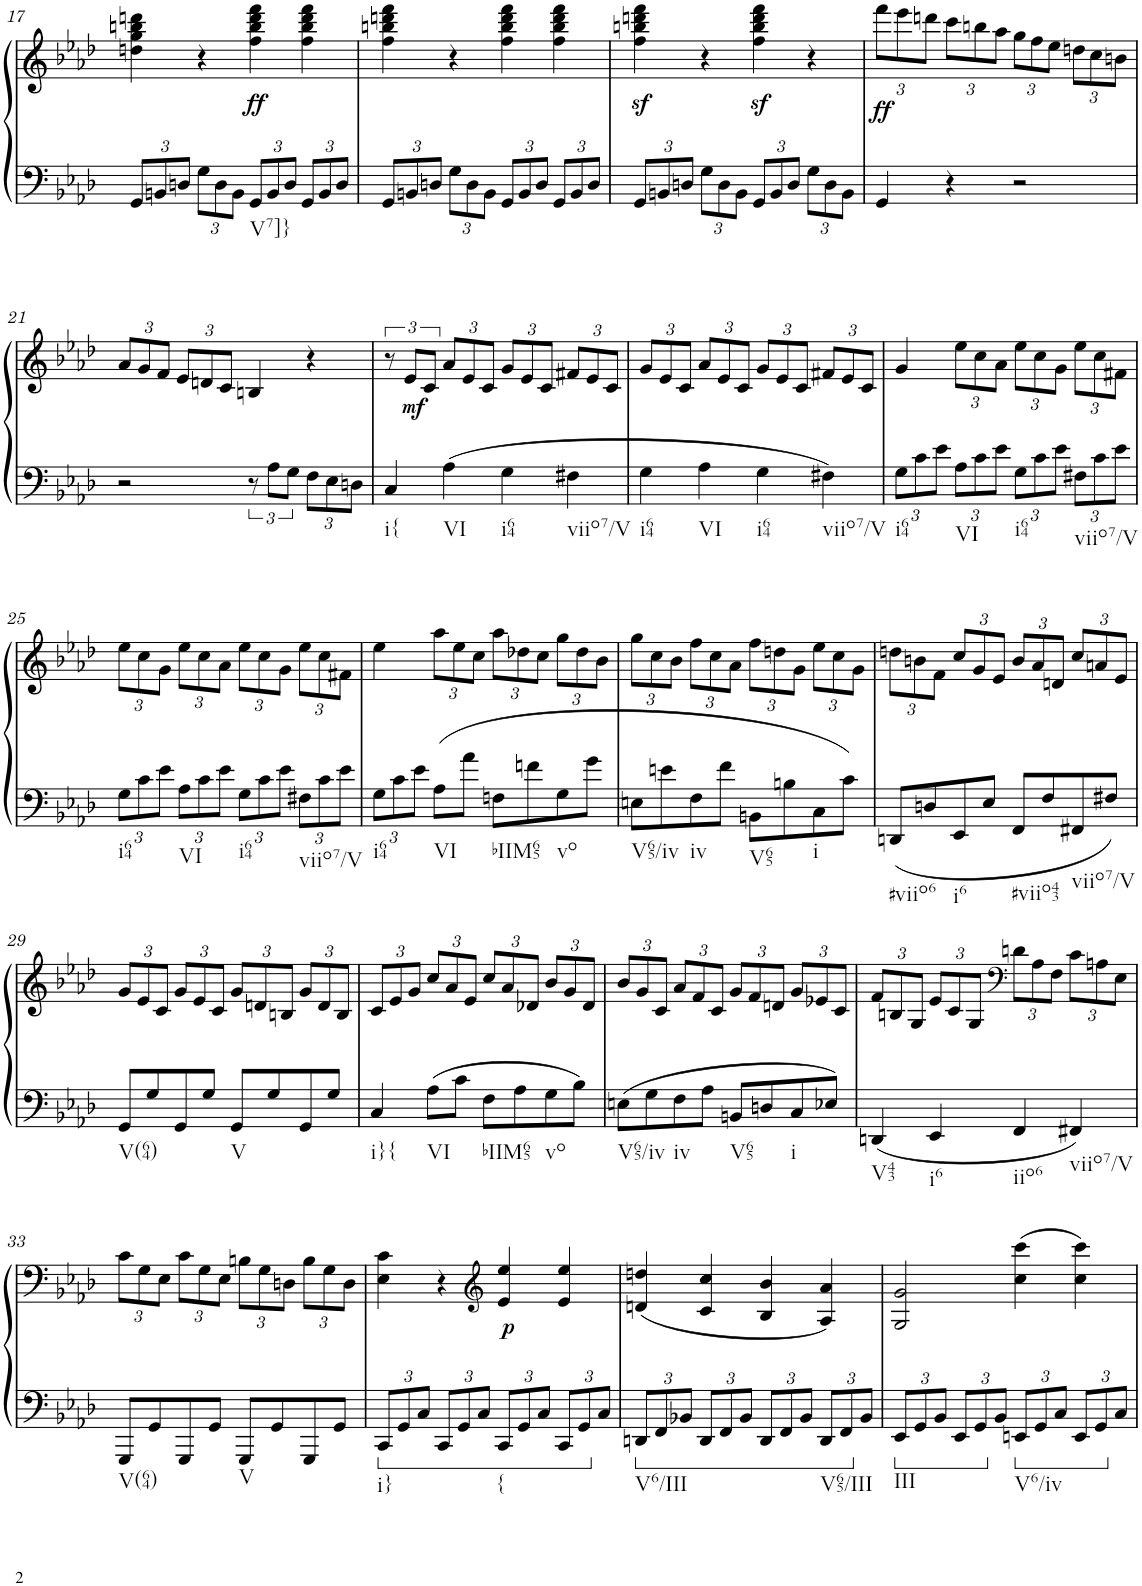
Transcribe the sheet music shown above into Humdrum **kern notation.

**kern	**kern	**dynam
*part1	*part1	*part1
*staff2	*staff1	*staff1/2
*I"Piano	*	*
*I'Pno.	*	*
!!LO:PB:g=z
*clefF4	*clefG2	*
*k[b-e-a-d-]	*k[b-e-a-d-]	*
*A-:	*A-:	*
*M2/2	*M2/2	*
*met(c|)	*met(c|)	*
*Xbrackettup	*	*
=17	=17	=17
12GG/L	4ddn\ 4gg\ 4bbn\ 4dddn\	.
12BBn/	.	.
12Dn/J	.	.
12G\L	4r	.
12D\	.	.
12BB\J	.	.
!LO:TX:b:t=V7]}	!	!
!	!	!LO:DY:b
12GG/L	4ff\ 4bb\ 4ddd\ 4fff\	ff
12BB/	.	.
12D/J	.	.
12GG/L	4ff\ 4bb\ 4ddd\ 4fff\	.
12BB/	.	.
12D/J	.	.
=18	=18	=18
12GG/L	4ff\ 4bbn\ 4dddn\ 4fff\	.
12BBn/	.	.
12Dn/J	.	.
12G\L	4r	.
12D\	.	.
12BB\J	.	.
12GG/L	4ff\ 4bb\ 4ddd\ 4fff\	.
12BB/	.	.
12D/J	.	.
12GG/L	4ff\ 4bb\ 4ddd\ 4fff\	.
12BB/	.	.
12D/J	.	.
=19	=19	=19
12GG/L	4ff\z< 4bbn\z< 4dddn\z< 4fff\z<	.
12BBn/	.	.
12Dn/J	.	.
12G\L	4r	.
12D\	.	.
12BB\J	.	.
12GG/L	4ff\z< 4bb\z< 4ddd\z< 4fff\z<	.
12BB/	.	.
12D/J	.	.
12G\L	4r	.
12D\	.	.
12BB\J	.	.
=20	=20	=20
*	*Xbrackettup	*
!	!	!LO:DY:b
4GG/	12fff\L	ff
.	12eee-\	.
.	12dddn\J	.
4r	12ccc\L	.
.	12bbn\	.
.	12aa-\J	.
2r	12gg\L	.
.	12ff\	.
.	12ee-\J	.
.	12ddn\L	.
.	12cc\	.
.	12bn\J	.
!!LO:LB:g=z
=21	=21	=21
2r	12a-/L	.
.	12g/	.
.	12f/J	.
.	12e-/L	.
.	12dn/	.
.	12c/J	.
*brackettup	*	*
12r	4Bn/	.
12A-\L	.	.
12G\J	.	.
*Xbrackettup	*	*
12F\L	4r	.
12E-\	.	.
12Dn\J	.	.
=22	=22	=22
*	*brackettup	*
!LO:TX:b:t=i{	!	!
4C/	12r	.
!	!	!LO:DY:b
.	12e-/L	mf
.	12c/J	.
*	*Xbrackettup	*
!LO:TX:b:t=VI	!	!
4A-\	12a-/L	.
.	12e-/	.
.	12c/J	.
!LO:TX:b:t=i64	!	!
4G\	12g/L	.
.	12e-/	.
.	12c/J	.
!LO:TX:b:t=viio7/V	!	!
4F#X\	12f#X/L	.
.	12e-/	.
.	12c/J	.
=23	=23	=23
!LO:TX:b:t=i64	!	!
4G\	12g/L	.
.	12e-/	.
.	12c/J	.
!LO:TX:b:t=VI	!	!
4A-\	12a-/L	.
.	12e-/	.
.	12c/J	.
!LO:TX:b:t=i64	!	!
4G\	12g/L	.
.	12e-/	.
.	12c/J	.
!LO:TX:b:t=viio7/V	!	!
4F#X\	12f#X/L	.
.	12e-/	.
.	12c/J	.
=24	=24	=24
!LO:TX:b:t=i64	!	!
12G\L	4g/	.
12c\	.	.
12e-\J	.	.
!LO:TX:b:t=VI	!	!
12A-\L	12ee-\L	.
12c\	12cc\	.
12e-\J	12a-\J	.
!LO:TX:b:t=i64	!	!
12G\L	12ee-\L	.
12c\	12cc\	.
12e-\J	12g\J	.
!LO:TX:b:t=viio7/V	!	!
12F#X\L	12ee-\L	.
12c\	12cc\	.
12e-\J	12f#X\J	.
!!LO:LB:g=z
=25	=25	=25
!LO:TX:b:t=i64	!	!
12G\L	12ee-\L	.
12c\	12cc\	.
12e-\J	12g\J	.
!LO:TX:b:t=VI	!	!
12A-\L	12ee-\L	.
12c\	12cc\	.
12e-\J	12a-\J	.
!LO:TX:b:t=i64	!	!
12G\L	12ee-\L	.
12c\	12cc\	.
12e-\J	12g\J	.
!LO:TX:b:t=viio7/V	!	!
12F#X\L	12ee-\L	.
12c\	12cc\	.
12e-\J	12f#X\J	.
=26	=26	=26
!LO:TX:b:t=i64	!	!
12G\L	4ee-\	.
12c\	.	.
12e-\J	.	.
!LO:TX:b:t=VI	!	!
8A-\L	12aa-\L	.
.	12ee-\	.
8a-\J	.	.
.	12cc\J	.
!LO:TX:b:t=bIIM65	!	!
8Fn\L	12aa-\L	.
.	12dd-X\	.
8fn\	.	.
.	12cc\J	.
!LO:TX:b:t=vo	!	!
8G\	12gg\L	.
.	12dd-\	.
8g\J	.	.
.	12b-\J	.
=27	=27	=27
!LO:TX:b:t=V65/iv	!	!
8En\L	12gg\L	.
.	12cc\	.
8en\	.	.
.	12b-\J	.
!LO:TX:b:t=iv	!	!
8F\	12ff\L	.
.	12cc\	.
8f\J	.	.
.	12a-\J	.
!LO:TX:b:t=V65	!	!
8BBn\L	12ff\L	.
.	12ddn\	.
8Bn\	.	.
.	12g\J	.
!LO:TX:b:t=i	!	!
8C\	12ee-\L	.
.	12cc\	.
8c\J	.	.
.	12g\J	.
=28	=28	=28
!LO:TX:b:t=#viio6	!	!
8DDn/L	12ddn\L	.
.	12bn\	.
8Dn/	.	.
.	12f\J	.
!LO:TX:b:t=i6	!	!
8EE-/	12cc/L	.
.	12g/	.
8E-/J	.	.
.	12e-/J	.
!LO:TX:b:t=#viio43	!	!
8FF/L	12b/L	.
.	12a-/	.
8F/	.	.
.	12dn/J	.
!LO:TX:b:t=viio7/V	!	!
8FF#X/	12cc/L	.
.	12an/	.
8F#X/J	.	.
.	12e-/J	.
!!LO:LB:g=z
=29	=29	=29
!LO:TX:b:t=V(64)	!	!
8GG/L	12g/L	.
.	12e-/	.
8G/	.	.
.	12c/J	.
8GG/	12g/L	.
.	12e-/	.
8G/J	.	.
.	12c/J	.
!LO:TX:b:t=V	!	!
8GG/L	12g/L	.
.	12dn/	.
8G/	.	.
.	12Bn/J	.
8GG/	12g/L	.
.	12d/	.
8G/J	.	.
.	12B/J	.
=30	=30	=30
!LO:TX:b:t=i}{	!	!
4C/	12c/L	.
.	12e-/	.
.	12g/J	.
!LO:TX:b:t=VI	!	!
8A-\L	12cc/L	.
.	12a-/	.
8c\J	.	.
.	12e-/J	.
!LO:TX:b:t=bIIM65	!	!
8F\L	12cc/L	.
.	12a-/	.
8A-\	.	.
.	12d-X/J	.
!LO:TX:b:t=vo	!	!
8G\	12b-/L	.
.	12g/	.
8B-\J	.	.
.	12d-/J	.
=31	=31	=31
!LO:TX:b:t=V65/iv	!	!
8En\L	12b-/L	.
.	12g/	.
8G\	.	.
.	12c/J	.
!LO:TX:b:t=iv	!	!
8F\	12a-/L	.
.	12f/	.
8A-\J	.	.
.	12c/J	.
!LO:TX:b:t=V65	!	!
8BBn/L	12g/L	.
.	12f/	.
8Dn/	.	.
.	12dn/J	.
!LO:TX:b:t=i	!	!
8C/	12g/L	.
.	12e-X/	.
8E-X/J	.	.
.	12c/J	.
=32	=32	=32
!LO:TX:b:t=V43	!	!
4DDn/	12f/L	.
.	12Bn/	.
.	12G/J	.
!LO:TX:b:t=i6	!	!
4EE-/	12e-/L	.
.	12c/	.
.	12G/J	.
*	*clefF4	*
!LO:TX:b:t=iio6	!	!
4FF/	12dn\L	.
.	12A-\	.
.	12F\J	.
!LO:TX:b:t=viio7/V	!	!
4FF#X/	12c\L	.
.	12An\	.
.	12E-\J	.
!!LO:LB:g=z
=33	=33	=33
!LO:TX:b:t=V(64)	!	!
8GGG/L	12c\L	.
.	12G\	.
8GG/	.	.
.	12E-\J	.
8GGG/	12c\L	.
.	12G\	.
8GG/J	.	.
.	12E-\J	.
!LO:TX:b:t=V	!	!
8GGG/L	12Bn\L	.
.	12G\	.
8GG/	.	.
.	12Dn\J	.
8GGG/	12B\L	.
.	12G\	.
8GG/J	.	.
.	12D\J	.
=34	=34	=34
!LO:TX:b:t=i}	!	!
12CC/L	4E-\ 4c\	.
12GG/	.	.
12C/J	.	.
12CC/L	4r	.
12GG/	.	.
12C/J	.	.
*	*clefG2	*
!LO:TX:b:t={	!	!
!	!	!LO:DY:b
12CC/L	4e-/ 4ee-/	p
12GG/	.	.
12C/J	.	.
12CC/L	4e-/ 4ee-/	.
12GG/	.	.
12C/J	.	.
=35	=35	=35
!LO:TX:b:t=V6/III	!	!
12DDn/L	(4dn/ 4ddn/	.
12FF/	.	.
12BB-X/J	.	.
12DD/L	4c/ 4cc/	.
12FF/	.	.
12BB-/J	.	.
12DD/L	4B-/ 4b-/	.
12FF/	.	.
12BB-/J	.	.
!LO:TX:b:t=V65/III	!	!
12DD/L	4A-/ 4a-/)	.
12FF/	.	.
12BB-/J	.	.
=36	=36	=36
!LO:TX:b:t=III	!	!
12EE-/L	2G/ 2g/	.
12GG/	.	.
12BB-/J	.	.
12EE-/L	.	.
12GG/	.	.
12BB-/J	.	.
!LO:TX:b:t=V6/iv	!	!
12EEn/L	(4cc\ 4ccc\	.
12GG/	.	.
12C/J	.	.
12EE/L	4cc\ 4ccc\)	.
12GG/	.	.
12C/J	.	.
=	=	=
*-	*-	*-
